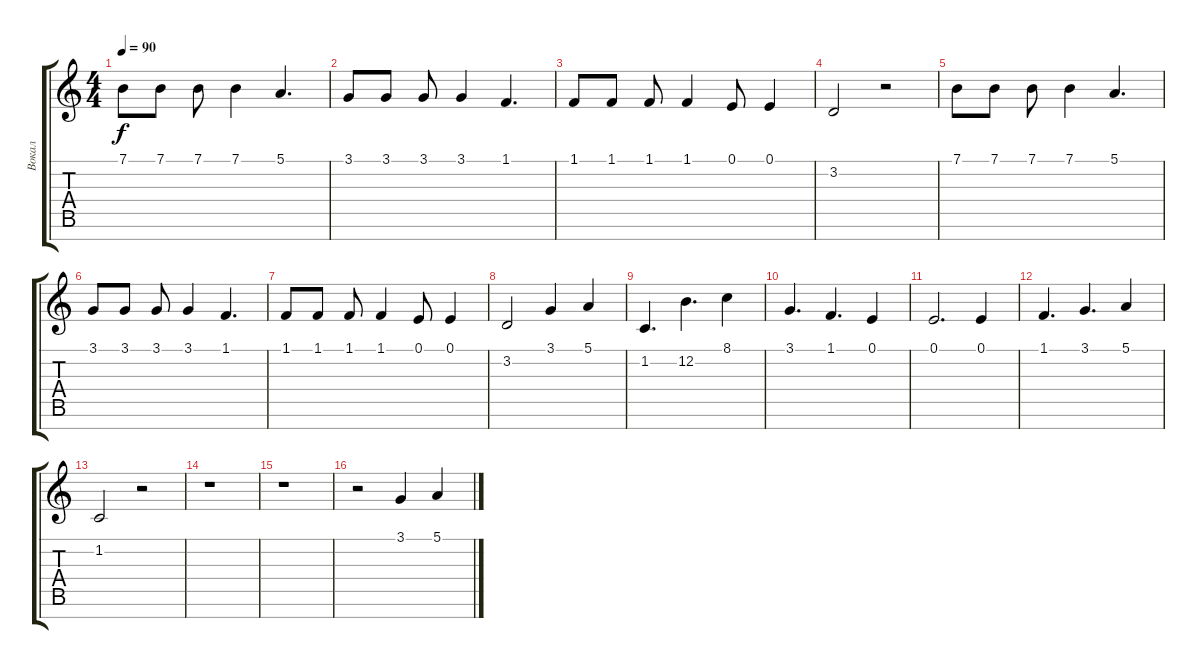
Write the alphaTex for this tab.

\track ("Вокал" "Вокал") {instrument synthvoice}
\staff {score tabs}
\tuning (E4 B3 G3 D3 A2 E2 B1) {hide}
\ts (4 4)
\tempo 90
\clef g2
\ks c
7.1.8{dy f} 7.1.8 7.1.8 7.1.4 5.1.4{d} |
3.1.8 3.1.8 3.1.8 3.1.4 1.1.4{d} |
1.1.8 1.1.8 1.1.8 1.1.4 0.1.8 0.1.4 |
3.2.2 r.2 |
7.1.8 7.1.8 7.1.8 7.1.4 5.1.4{d} |
3.1.8 3.1.8 3.1.8 3.1.4 1.1.4{d} |
1.1.8 1.1.8 1.1.8 1.1.4 0.1.8 0.1.4 |
3.2.2 3.1.4 5.1.4 |
1.2.4{d} 12.2.4{d} 8.1.4 |
3.1.4{d} 1.1.4{d} 0.1.4 |
0.1.2{d} 0.1.4 |
1.1.4{d} 3.1.4{d} 5.1.4 |
1.2.2 r.2 |
r.1 |
r.1 |
r.2 3.1.4 5.1.4
